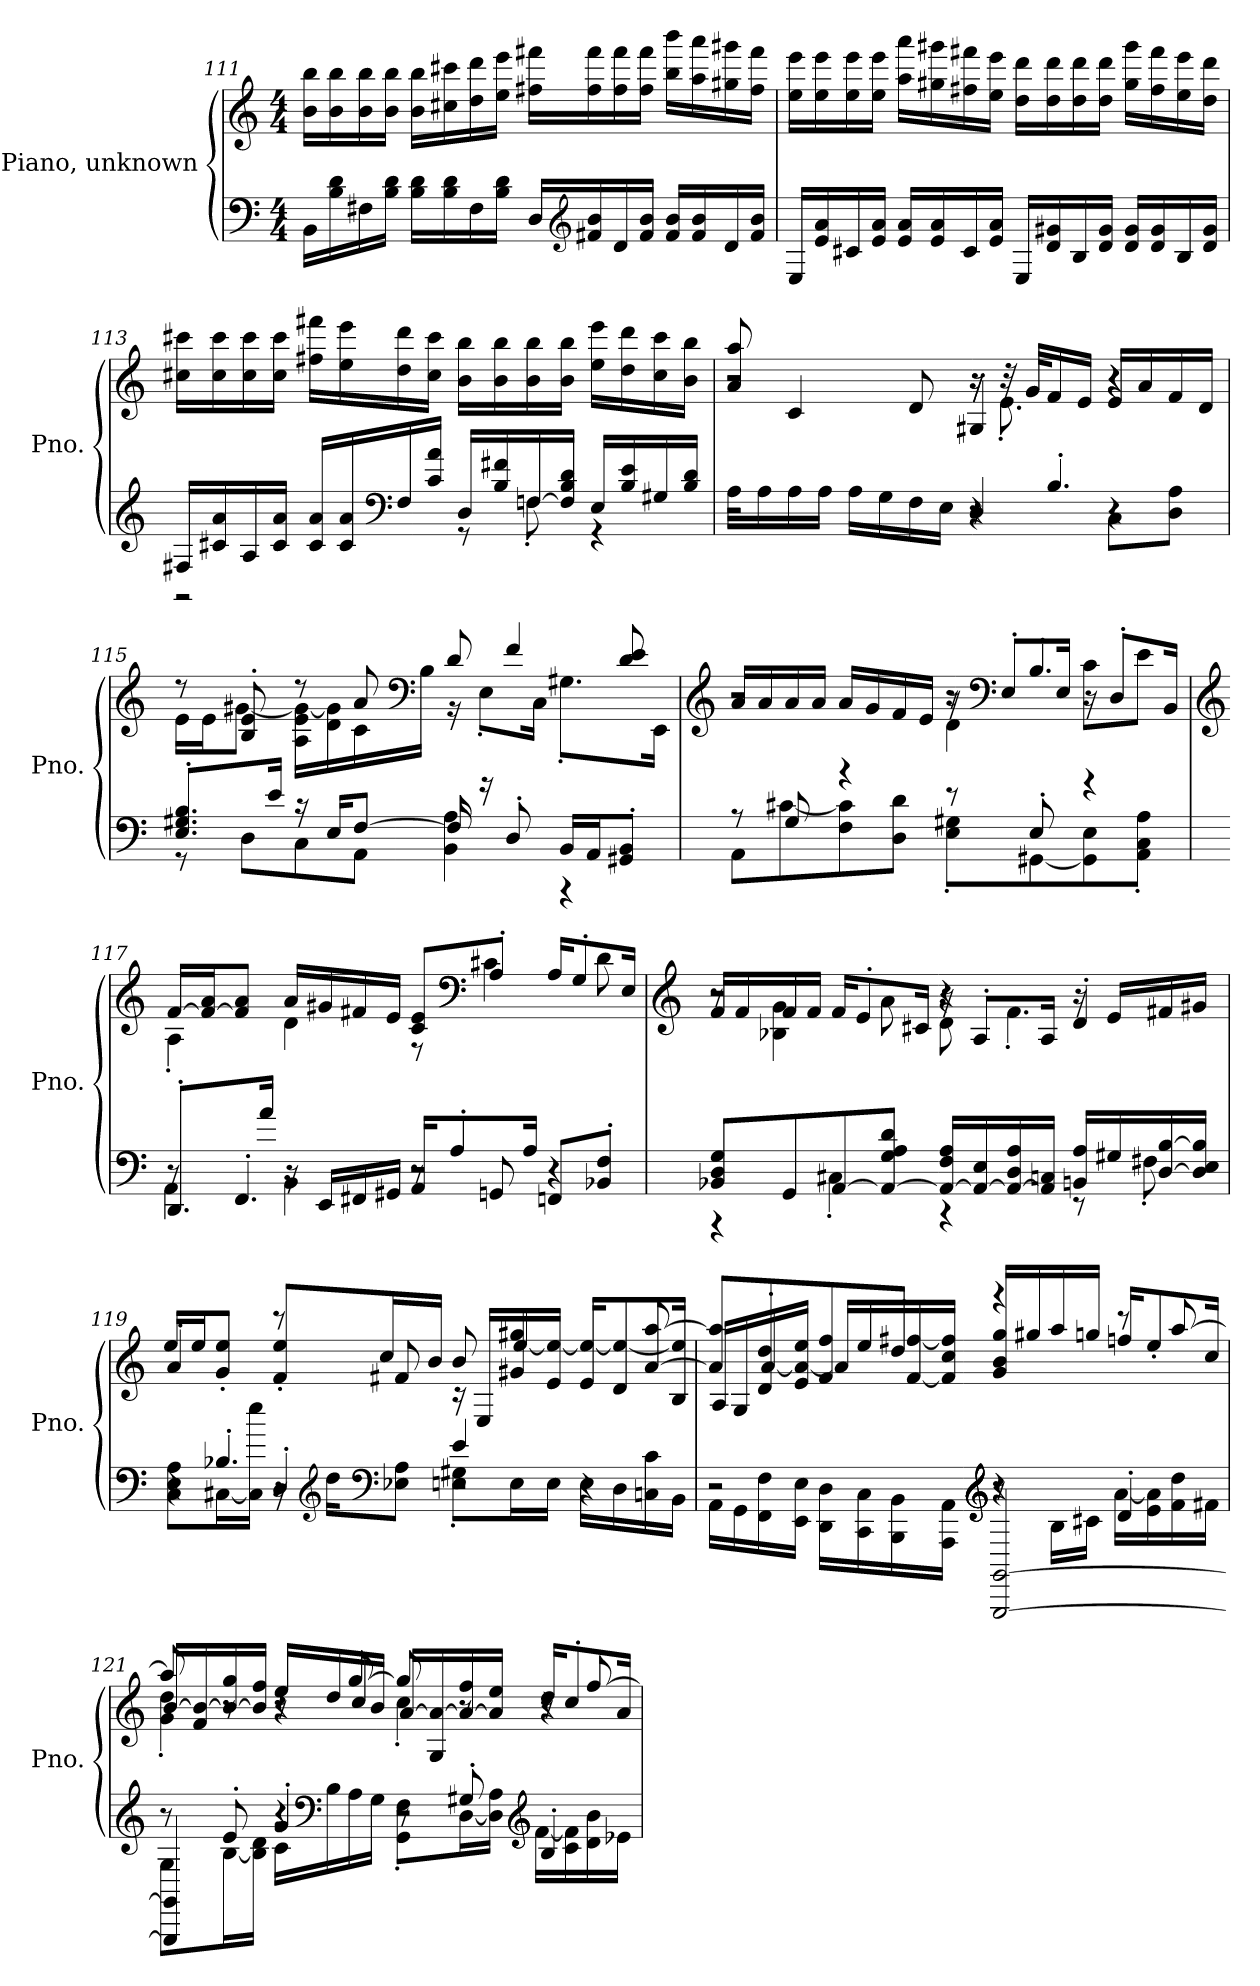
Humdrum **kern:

**kern	**kern
*part1	*part1
*staff2	*staff1
*I"Piano, unknown	*
*I'Pno.	*
!!LO:PB:g=z
*clefF4	*clefG2
*k[]	*k[]
*M4/4	*M4/4
=111	=111
16BB\LL	16b\ 16bb\LL
16B\ 16d\	16b\ 16bb\
16F#X\	16b\ 16bb\
16B\ 16d\JJ	16b\ 16bb\JJ
16B\ 16d\LL	16b\ 16bb\LL
16B\ 16d\	16cc#X\ 16ccc#X\
16F#\	16dd\ 16ddd\
16B\ 16d\JJ	16ee\ 16eee\JJ
16D/LL	16ff#X\ 16fff#X\LL
*clefG2	*
16f#X/ 16b/	16ff#\ 16fff#\
16d/	16ff#\ 16fff#\
16f#/ 16b/JJ	16ff#\ 16fff#\JJ
16f#/ 16b/LL	16bb\ 16bbb\LL
16f#/ 16b/	16aa\ 16aaa\
16d/	16gg#X\ 16ggg#X\
16f#/ 16b/JJ	16ff#\ 16fff#\JJ
!!LO:LB:g=z
=112	=112
16E/LL	16ee\ 16eee\LL
16e/ 16a/	16ee\ 16eee\
16c#X/	16ee\ 16eee\
16e/ 16a/JJ	16ee\ 16eee\JJ
16e/ 16a/LL	16aa\ 16aaa\LL
16e/ 16a/	16gg#X\ 16ggg#X\
16c#/	16ff#X\ 16fff#X\
16e/ 16a/JJ	16ee\ 16eee\JJ
16E/LL	16dd\ 16ddd\LL
16d/ 16g#X/	16dd\ 16ddd\
16B/	16dd\ 16ddd\
16d/ 16g#/JJ	16dd\ 16ddd\JJ
16d/ 16g#/LL	16gg#\ 16ggg#\LL
16d/ 16g#/	16ff#\ 16fff#\
16B/	16ee\ 16eee\
16d/ 16g#/JJ	16dd\ 16ddd\JJ
!!LO:LB:g=z
=113	=113
*^	*
16F#X/LL	2r	16cc#X\ 16ccc#X\LL
16c#X/ 16a/	.	16cc#\ 16ccc#\
16A/	.	16cc#\ 16ccc#\
16c#/ 16a/JJ	.	16cc#\ 16ccc#\JJ
16c#/ 16a/LL	.	16ff#X\ 16fff#X\LL
16c#/ 16a/	.	16ee\ 16eee\
*clefF4	*	*
16F#/	.	16dd\ 16ddd\
16c#/ 16a/JJ	.	16cc#\ 16ccc#\JJ
16D/LL	8r	16b\ 16bb\LL
16B/ 16f#X/	.	16b\ 16bb\
[16F#/	8Fn'\	16b\ 16bb\
16F#/] 16B/ 16d/JJ	.	16b\ 16bb\JJ
16E/LL	4r	16ee\ 16eee\LL
16B/ 16e/	.	16dd\ 16ddd\
16G#X/	.	16cc#\ 16ccc#\
16B/ 16d/JJ	.	16b\ 16bb\JJ
=114	=114	=114
*	*^	*^
*	*	*	*	*^
2r	16A\LL	2r	8a/ 8aa/	2r	2r
.	16A\	.	.	.	.
.	16A\	.	4c/	.	.
.	16A\JJ	.	.	.	.
.	16A\LL	.	.	.	.
.	16G\	.	.	.	.
.	16F\	.	8d/	.	.
.	16E\JJ	.	.	.	.
8r	4r	4D/	16r	16r	4G#X'/
.	.	.	32r	8.e'\	.
.	.	.	32g/KLL	.	.
4.B'/	.	.	16f/	.	.
.	.	.	16e/JJ	.	.
.	8C\L	4r	16e/LL	4r	4r
.	.	.	16a/	.	.
.	8D\ 8A\J	.	16f/	.	.
.	.	.	16d/JJ	.	.
*	*v	*v	*	*	*
*	*	*	*v	*v
!!LO:LB:g=z
=115	=115	=115	=115
8.E/' 8.G#X/' 8.B/'L	8r	8r	16e\LL
.	.	.	16e\J
.	8D\L	8B/' 8e/'	[8g#X\J
16e/Jk	.	.	.
16r	8C\	8r	16A\ 16e\ 16g#\_LL
16E/KL	.	.	16d\ 16g#\]
[8F/J	8AA\J	8a/	16c\
*	*	*clefF4	*
.	.	.	16B\JJ
16F/]	4BB\ 4A\	8d/	16r
16r	.	.	8E'\L
8D'/	.	4f/	.
.	.	.	16C\Jk
16BB/LL	4r	.	8.G#X'\L
16AA/J	.	.	.
8GG#X/' 8BB/'J	.	8d/ 8e/	.
.	.	.	16EE\Jk
*	*	*v	*v
=116	=116	=116
*	*	*clefG2
*	*	*^
*	*	*	*^
8r	8AA\L	16a/LL	2r	2r
.	.	16a/	.	.
8G/	[8c#X\	16a/	.	.
.	.	16a/JJ	.	.
4r	8F\ 8c#\]	16a/LL	.	.
.	.	16g/	.	.
.	8D\ 8d\J	16f/	.	.
.	.	16e/JJ	.	.
8r	8E\' 8G#X\'L	16r	4d\	8r
*	*	*clefF4	*	*
.	.	8E'/L	.	.
8E'/	[8GG#X\	.	.	4.B'/
.	.	16E/Jk	.	.
4r	8GG#\] 8E\	16r	8c\L	.
.	.	8D'/L	.	.
.	8AA\' 8C\' 8A\'J	.	8e\J	.
.	.	16BB/Jk	.	.
*v	*v	*	*	*
*	*v	*v	*v
!!LO:LB:g=z
=117	=117
*	*clefG2
*^	*^
*	*^	*	*
8.DD'/L	4AA\	8r	[16f/LL	4A'\
.	.	.	16f/_ 16a/J	.
.	.	4.FF'/	8f/] 8a/J	.
16a/Jk	.	.	.	.
16r	4BB\	.	16a/LL	4d\
16EE/LL	.	.	16g#X/	.
16FF#X/	.	.	16f#X/	.
16GG#X/JJ	.	.	16e/JJ	.
16AA/KL	2r	8r	8c/ 8e/L	8r
8A'/	.	.	.	.
*	*	*	*clefF4	*
.	.	8GGn/	8A'/J	4c#X\
16A/Jk	.	.	.	.
8FFn/L	.	4r	16A/KL	.
.	.	.	8G'/	.
8BB-X/' 8F/'J	.	.	.	8d\
.	.	.	16E/Jk	.
*v	*v	*v	*	*
*	*v	*v
!!LO:LB:g=z
=118	=118
*	*clefG2
*^	*^
*	*	*	*^
8BB-X/ 8D/ 8G/L	4r	16f/LL	8r	2r
.	.	16f/	.	.
8GG/	.	16f/	4B-X\ 4g\	.
.	.	16f/JJ	.	.
[8AA/	4C#X'\	16f/KL	.	.
.	.	8e'/	.	.
8AA/_ 8G/ 8A/ 8d/J	.	.	8a\	.
.	.	16c#X/Jk	.	.
16AA/_ 16F/ 16A/LL	4r	16r	8d\	4r
16AA/_ 16E/	.	8A'/L	.	.
16AA/_ 16D/ 16A/	.	.	4.f'\	.
16AA/] 16Cn/JJ	.	16A/Jk	.	.
16BBn/ 16A/LL	8r	16r	.	4d'/
16G#X/	.	16e/LL	.	.
[16D/ [16B/	8F#X'\	16f#X/	.	.
16D/] 16E/ 16B/]JJ	.	16g#X/JJ	.	.
*	*	*	*v	*v
!!LO:PB:g=z
=119	=119	=119	=119
*	*^	*	*
8r	8C\ 8E\ 8A\L	4r	4a'/	16ee/LL
.	.	.	.	16ee/J
4.B-X'/	[16C#X\L	.	.	8g/' 8ee/'J
.	16C#\] 16ee\JJ	.	.	.
.	16r	4D'/	8r	8f/' 8ee/'L
*clefG2	*	*	*	*
.	16dd\KL	.	.	.
*clefF4	*	*	*	*
.	8E-X\ 8A\J	.	8f#X/	16cc/L
.	.	.	.	16b/JJ
4e/	8En\' 8G#X\'L	2r	8b/	16r
.	.	.	.	16E/LL
.	16E\L	.	4g#X/ 4gg#X/	[16ee/
.	16E\JJ	.	.	16e/ 16ee/_JJ
4r	16E\LL	.	.	16e/ 16ee/_KL
.	16D\	.	.	8d/ 8ee/_
.	16Cn\ 16c\	.	[8a/ [8aa/	.
.	16BB\JJ	.	.	16B/ 16ee/]Jk
!!LO:LB:g=z	!!
=120	=120	=120	=120	=120
2r	16AA\LL	2r	8a/] 8aa/]L	16A/LL
.	16GG\	.	.	16G/
.	16FF\ 16F\	.	8d/' 8dd/'	[16a/
.	16EE\ 16E\JJ	.	.	16e/ 16a/_ 16ee/JJ
.	16DD\ 16D\LL	.	8f/ 8ff/	16a/LL]
.	16CC\ 16C\	.	.	16ee/
.	16BBB\ 16BB\	.	8dd'/J	[16f/ [16ff#X/
.	16AAA\ 16AA\JJ	.	.	16f/] 16cc/ 16ff#/]JJ
*clefG2	*	*	*	*
4r	8r	[2GGG/ [2GG/	4r	16g/ 16b/ 16gg/LL
.	.	.	.	16gg#X/
.	16B\LL	.	.	16aa/
.	16c#X\JJ	.	.	16ggn/JJ
4d'/	[16a\LL	.	8r	16ffn/KL
.	16e\ 16a\]	.	.	8ee'/
.	16f\ 16dd\	.	[8aa/	.
.	16f#X\JJ	.	.	16cc/Jk
!!LO:LB:g=z
=121	=121	=121	=121	=121
*	*	*	*	*^
8r	8G\L	4GGG/] 4GG/]	8aa/]	4g\' 4dd\'	[16b/LL
.	.	.	.	.	16f/ 16b/_
8e'/	[16B\L	.	8r	.	16b/_ 16gg/
.	16B\] 16d\JJ	.	.	.	16b/] 16ff/JJ
4g'/	16c\LL	4r	8r	4r	16ee/LL
*clefF4	*	*	*	*	*
.	16B\	.	.	.	16dd/
.	16A\	.	[8gg/	.	16cc/
.	16G\JJ	.	.	.	16b/JJ
8r	8GG\' 8F\'L	2r	8gg/]	4cc'\	[16a/LL
.	.	.	.	.	16G/ 16a/_
8G#X'/	[16D\L	.	8r	.	16a/_ 16ff/
.	16D\] 16A\JJ	.	.	.	16a/] 16ee/JJ
*clefG2	*	*	*	*	*
4B'/	[16f\LL	.	8r	4r	16dd/KL
.	16c\ 16f\]	.	.	.	8cc'/
.	16d\ 16b\	.	[8ff/	.	.
.	16e-X\JJ	.	.	.	16a/Jk
*v	*v	*v	*	*	*
*	*v	*v	*v
=	=
*-	*-
